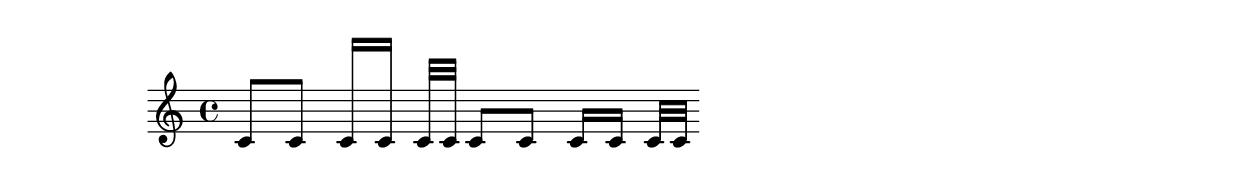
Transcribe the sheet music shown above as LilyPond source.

\version "2.17.6"

\header {
  texidoc = "Sublist of grob property lists may be also tuned.  In the
next example, the @code{beamed-lengths} property of the @code{Stem}
grob is tweaked."
}

\relative c' {
  \override Stem.details.beamed-lengths = #'(6 10 8)
  c8[ c] c16[ c] c32[ c]
  \revert Stem.details.beamed-lengths
  c8[ c] c16[ c] c32[ c]
}
